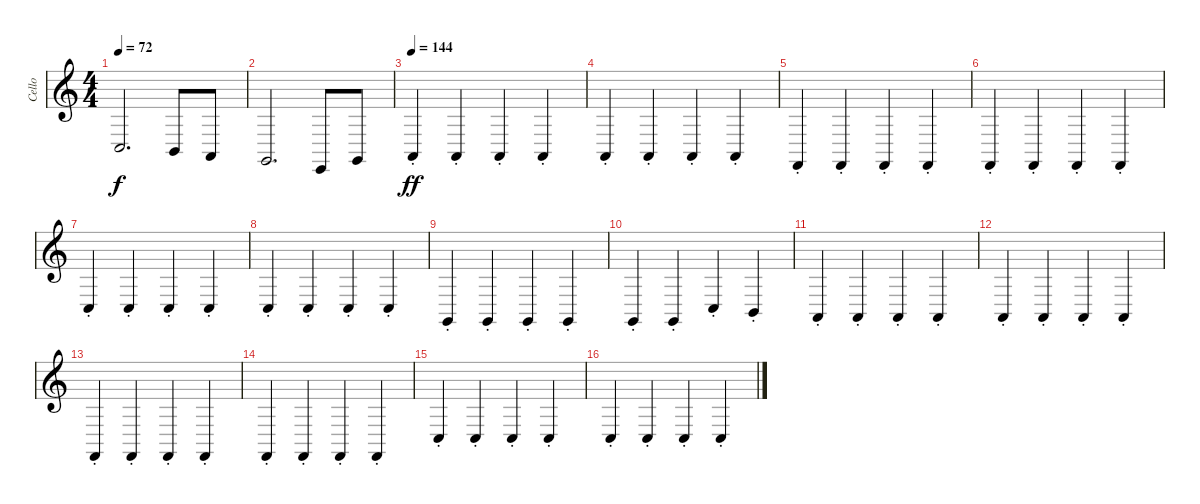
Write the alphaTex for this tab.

\track ("Cello" "Cello") {instrument stringensemble1}
\staff {score}
\tuning (A3 D3 G2 C2) {hide}
\ts (4 4)
\tempo 72
\clef g2
\ks aminor
5.3.2{d dy f} 4.3.8 2.3.8 |
0.3.2{d} 4.4.8 0.3.8 |
\tempo 144
2.3{st}.4{dy ff} 2.3{st}.4 2.3{st}.4 2.3{st}.4 |
2.3{st}.4 2.3{st}.4 2.3{st}.4 2.3{st}.4 |
5.4{st}.4 5.4{st}.4 5.4{st}.4 5.4{st}.4 |
5.4{st}.4 5.4{st}.4 5.4{st}.4 5.4{st}.4 |
5.3{st}.4 5.3{st}.4 5.3{st}.4 5.3{st}.4 |
5.3{st}.4 5.3{st}.4 5.3{st}.4 5.3{st}.4 |
0.3{st}.4 0.3{st}.4 0.3{st}.4 0.3{st}.4 |
0.3{st}.4 0.3{st}.4 5.3{st}.4 4.3{st}.4 |
2.3{st}.4 2.3{st}.4 2.3{st}.4 2.3{st}.4 |
2.3{st}.4 2.3{st}.4 2.3{st}.4 2.3{st}.4 |
5.4{st}.4 5.4{st}.4 5.4{st}.4 5.4{st}.4 |
5.4{st}.4 5.4{st}.4 5.4{st}.4 5.4{st}.4 |
5.3{st}.4 5.3{st}.4 5.3{st}.4 5.3{st}.4 |
5.3{st}.4 5.3{st}.4 5.3{st}.4 5.3{st}.4
